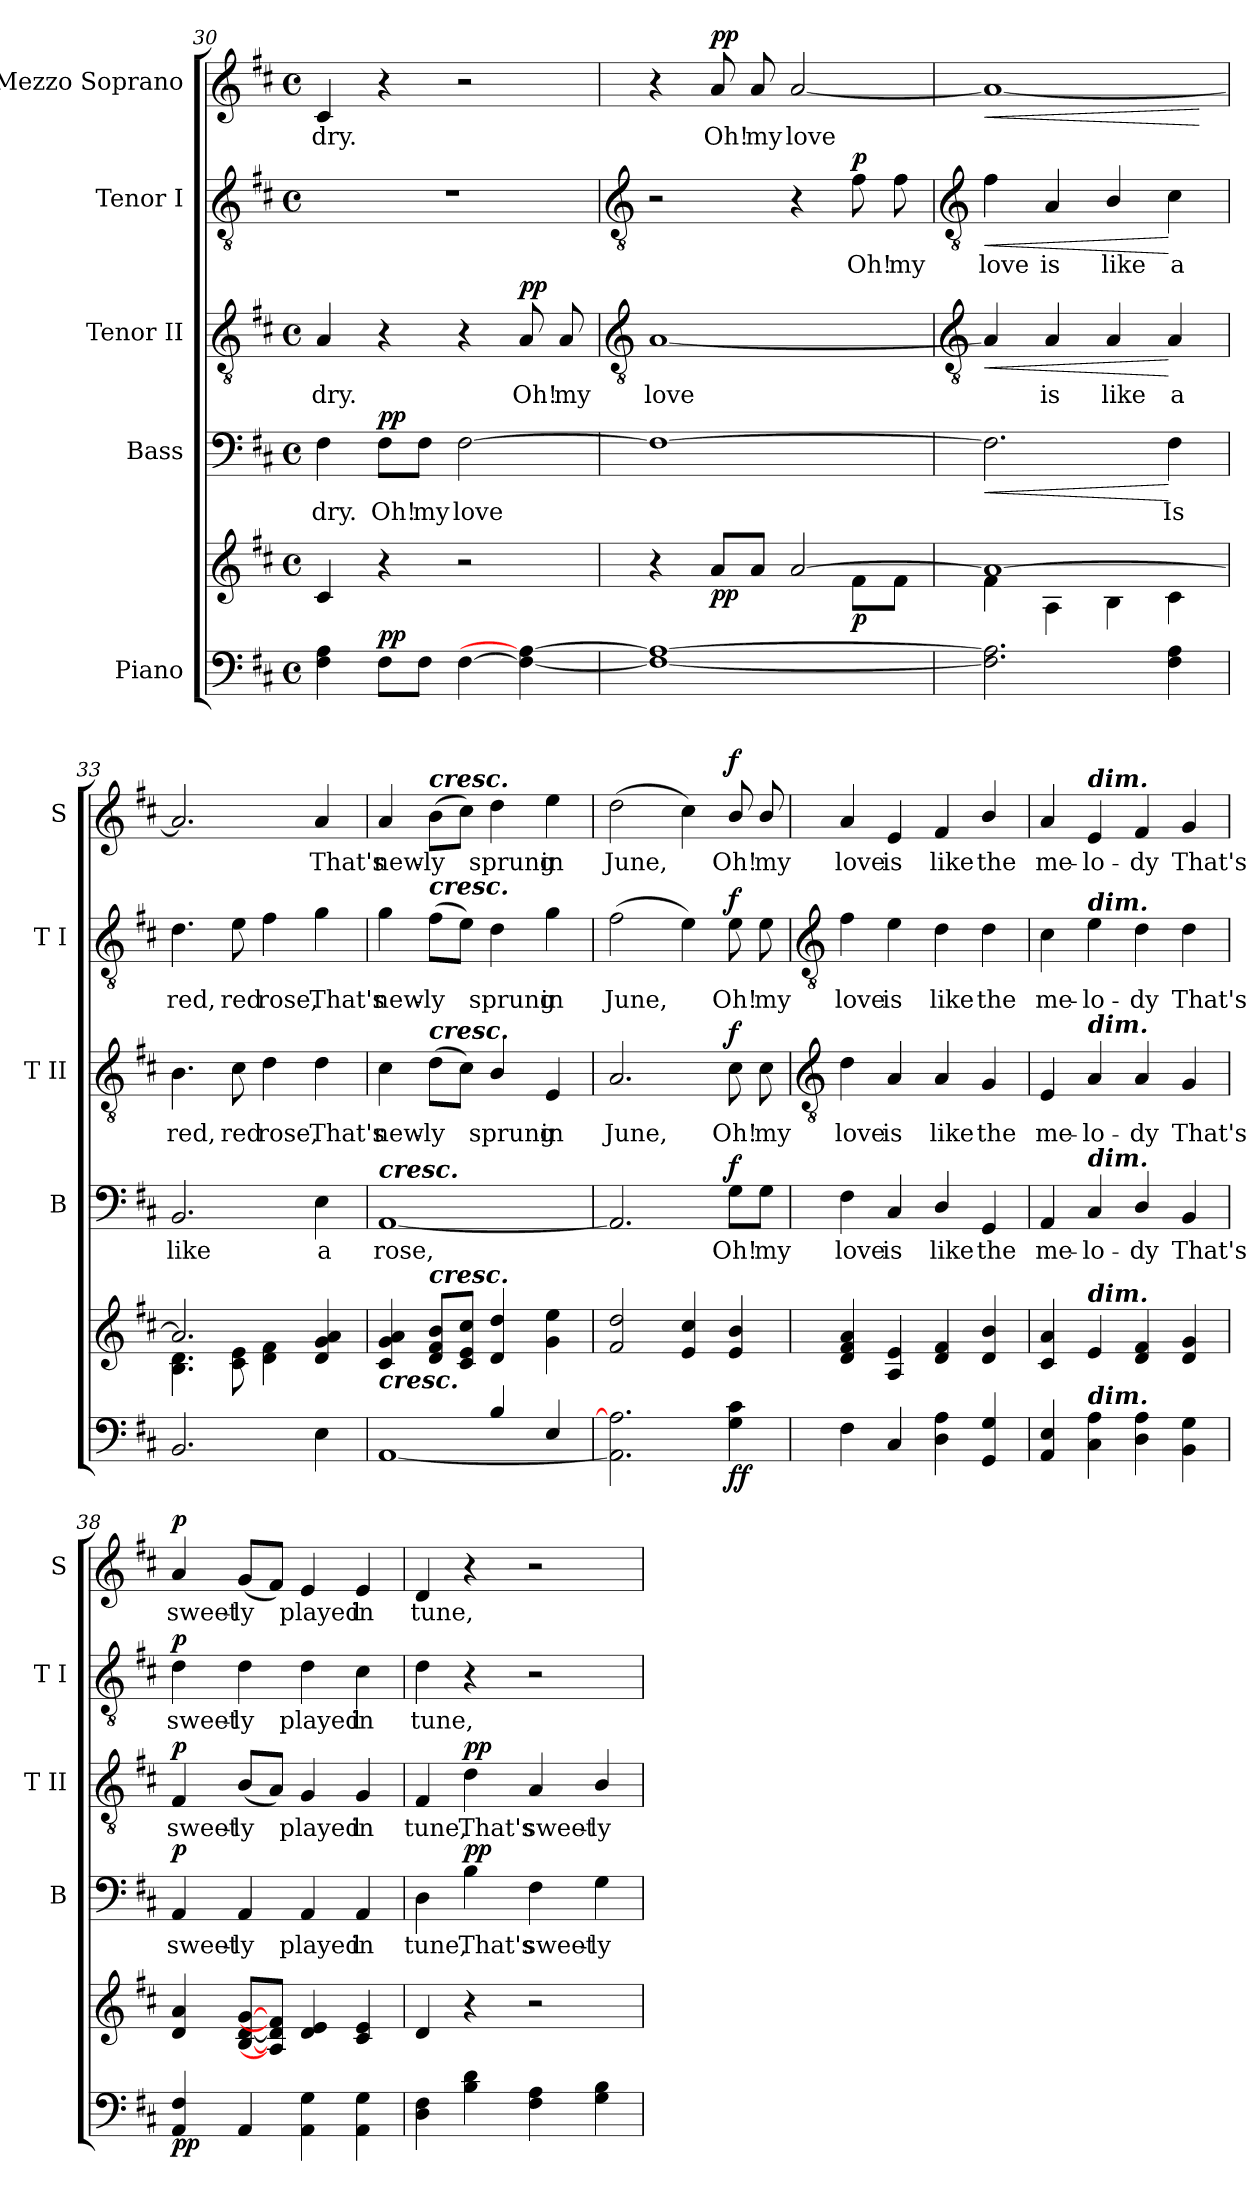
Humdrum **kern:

**kern	**kern	**dynam	**kern	**text	**dynam	**kern	**text	**dynam	**kern	**text	**dynam	**kern	**text	**dynam
*part5	*part5	*part5	*part4	*part4	*part4	*part3	*part3	*part3	*part2	*part2	*part2	*part1	*part1	*part1
*staff6	*staff5	*staff5/6	*staff4	*staff4	*staff4	*staff3	*staff3	*staff3	*staff2	*staff2	*staff2	*staff1	*staff1	*staff1
*I"Piano	*	*	*I"Bass	*	*	*I"Tenor II	*	*	*I"Tenor I	*	*	*I"Mezzo Soprano	*	*
*	*	*	*I'B	*	*	*I'T II	*	*	*I'T I	*	*	*I'S	*	*
*clefF4	*clefG2	*	*clefF4	*	*	*clefGv2	*	*	*clefGv2	*	*	*clefG2	*	*
*k[f#c#]	*k[f#c#]	*	*k[f#c#]	*	*	*k[f#c#]	*	*	*k[f#c#]	*	*	*k[f#c#]	*	*
*D:	*D:	*	*D:	*	*	*D:	*	*	*D:	*	*	*D:	*	*
*M4/4	*M4/4	*	*M4/4	*	*	*M4/4	*	*	*M4/4	*	*	*M4/4	*	*
*met(c)	*met(c)	*	*met(c)	*	*	*met(c)	*	*	*met(c)	*	*	*met(c)	*	*
=30	=30	=30	=30	=30	=30	=30	=30	=30	=30	=30	=30	=30	=30	=30
!	!	!	!	!LO:LY:b	!	!	!LO:LY:b	!	!	!	!	!	!LO:LY:b	!
4F# 4A	4c#	.	4F#	dry.	.	4A/	dry.	.	1r	.	.	4c#	dry.	.
!	!	!LO:DY:a=2	!	!LO:LY:b	!LO:DY:b	!	!	!	!	!	!	!	!	!
8F#L	4r	pp	8F#\L	Oh!	pp	4r	.	.	.	.	.	4r	.	.
!	!	!	!	!LO:LY:b	!	!	!	!	!	!	!	!	!	!
8F#J	.	.	8F#\J	my	.	.	.	.	.	.	.	.	.	.
!	!	!	!	!LO:LY:b	!	!	!	!	!	!	!	!	!	!
[4F#	2r	.	[2F#	love	.	4r	.	.	.	.	.	2r	.	.
!	!	!	!	!	!	!	!LO:LY:b	!LO:DY:b	!	!	!	!	!	!
4F#_ 4A_	.	.	.	.	.	8A/	Oh!	pp	.	.	.	.	.	.
!	!	!	!	!	!	!	!LO:LY:b	!	!	!	!	!	!	!
.	.	.	.	.	.	8A/	my	.	.	.	.	.	.	.
!!LO:LB:g=z
=31	=31	=31	=31	=31	=31	=31	=31	=31	=31	=31	=31	=31	=31	=31
*	*	*	*	*	*	*clefGv2	*	*	*clefGv2	*	*	*	*	*
*	*^	*	*	*	*	*	*	*	*	*	*	*	*	*
!	!	!	!	!	!	!	!	!LO:LY:b	!	!	!	!	!	!	!
1F#_ 1A_	4r	2ryy	.	1F#_	.	.	[1A	love	.	2r	.	.	4r	.	.
!	!	!	!LO:DY:b	!	!	!	!	!	!	!	!	!	!	!LO:LY:b	!LO:DY:b
.	8a/L	.	pp	.	.	.	.	.	.	.	.	.	8a	Oh!	pp
!	!	!	!	!	!	!	!	!	!	!	!	!	!	!LO:LY:b	!
.	8a/J	.	.	.	.	.	.	.	.	.	.	.	8a	my	.
!	!	!	!	!	!	!	!	!	!	!	!	!	!	!LO:LY:b	!
.	[2a/	4ryy	.	.	.	.	.	.	.	4r	.	.	[2a	love	.
!	!	!	!LO:DY:b	!	!	!	!	!	!	!	!LO:LY:b	!LO:DY:b	!	!	!
.	.	8f#\L	p	.	.	.	.	.	.	8f#	Oh!	p	.	.	.
!	!	!	!	!	!	!	!	!	!	!	!LO:LY:b	!	!	!	!
.	.	8f#\J	.	.	.	.	.	.	.	8f#	my	.	.	.	.
!!LO:LB:g=z
=32	=32	=32	=32	=32	=32	=32	=32	=32	=32	=32	=32	=32	=32	=32	=32
*	*	*	*	*	*	*	*clefGv2	*	*	*clefGv2	*	*	*	*	*
!	!	!	!	!	!	!LO:HP:b	!	!	!LO:HP:b	!	!LO:LY:b	!LO:HP:b	!	!	!LO:HP:b
2.F#] 2.A]	1a/_	4f#\	.	2.F#]	.	<	4A]	.	<	4f#\	love	<	1a_	.	<
!	!	!	!	!	!	!	!	!LO:LY:b	!	!	!LO:LY:b	!	!	!	!
.	.	4A\	.	.	.	.	4A/	is	.	4A	is	.	.	.	.
!	!	!	!	!	!	!	!	!LO:LY:b	!	!	!LO:LY:b	!	!	!	!
.	.	4B\	.	.	.	.	4A/	like	.	4B/	like	.	.	.	.
!	!	!	!	!	!LO:LY:b	!	!	!LO:LY:b	!	!	!LO:LY:b	!	!	!	!
4F# 4A	.	4c#\	.	4F#	Is	[	4A/	a	[	4c#	a	[	.	.	.
*	*v	*v	*	*	*	*	*	*	*	*	*	*	*	*	*
.	.	.	.	.	.	.	.	.	.	.	.	.	.	[
=33	=33	=33	=33	=33	=33	=33	=33	=33	=33	=33	=33	=33	=33	=33
*	*^	*	*	*	*	*	*	*	*	*	*	*	*	*
!	!	!	!	!	!LO:LY:b	!	!	!LO:LY:b	!	!	!LO:LY:b	!	!	!	!
2.BB	2.a/]	4.B\ 4.d\	.	2.BB	like	.	4.B	red,	.	4.d	red,	.	2.a]	.	.
!	!	!	!	!	!	!	!	!LO:LY:b	!	!	!LO:LY:b	!	!	!	!
.	.	8c#\ 8e\	.	.	.	.	8c#\	red	.	8e	red	.	.	.	.
!	!	!	!	!	!	!	!	!LO:LY:b	!	!	!LO:LY:b	!	!	!	!
.	.	4d\ 4f#\	.	.	.	.	4d\	rose,	.	4f#	rose,	.	.	.	.
!	!	!	!	!	!LO:LY:b	!	!	!LO:LY:b	!	!	!LO:LY:b	!	!	!LO:LY:b	!
4E	4d/ 4g/ 4a/	4ryy	.	4E	a	.	4d\	That's	.	4g	That's	.	4a	That's	.
=34	=34	=34	=34	=34	=34	=34	=34	=34	=34	=34	=34	=34	=34	=34	=34
*^	*	*	*	*	*	*	*	*	*	*	*	*	*	*	*
!	!	!	!	!	!LO:TX:a:Bi:t=cresc.	!	!	!	!	!	!	!	!	!	!	!
!	!	!LO:TX:b:Bi:t=cresc.	!	!	!	!	!	!	!	!	!	!	!	!	!	!
!	!	!	!	!	!	!LO:LY:b	!	!	!LO:LY:b	!	!	!LO:LY:b	!	!	!LO:LY:b	!
2ryy	[1AA	4c#/ 4g/ 4a/	2ryy	.	[1AA	rose,	.	4c#\	new-	.	4g	new-	.	4a	new-	.
!	!	!	!	!	!	!	!	!	!	!	!	!	!	!LO:TX:a:Bi:t=cresc.	!	!
!	!	!	!	!	!	!	!	!	!	!	!LO:TX:a:Bi:t=cresc.	!	!	!	!	!
!	!	!	!	!	!	!	!	!LO:TX:a:Bi:t=cresc.	!	!	!	!	!	!	!	!
!	!	!LO:TX:a:Bi:t=cresc.	!	!	!	!	!	!	!	!	!	!	!	!	!	!
!	!	!	!	!	!	!	!	!	!LO:LY:b	!	!	!LO:LY:b	!	!	!LO:LY:b	!
.	.	8d/ 8f#/ 8b/L	.	.	.	.	.	(>8dL	-ly	.	(>8f#L	-ly	.	(>8bL	-ly	.
.	.	8c#/ 8e/ 8cc#/J	.	.	.	.	.	8c#J)	.	.	8eJ)	.	.	8cc#J)	.	.
!	!	!	!	!	!	!	!	!	!LO:LY:b	!	!	!LO:LY:b	!	!	!LO:LY:b	!
4B/	.	4d/ 4dd/	2ryy	.	.	.	.	4B/	sprung	.	4d	sprung	.	4dd	sprung	.
!	!	!	!	!	!	!	!	!	!LO:LY:b	!	!	!LO:LY:b	!	!	!LO:LY:b	!
4E/	.	4g\ 4ee\	.	.	.	.	.	4E	in	.	4g	in	.	4ee	in	.
*v	*v	*	*	*	*	*	*	*	*	*	*	*	*	*	*	*
=35	=35	=35	=35	=35	=35	=35	=35	=35	=35	=35	=35	=35	=35	=35	=35
!	!	!	!	!	!	!	!	!LO:LY:b	!	!	!LO:LY:b	!	!	!LO:LY:b	!
2.AA] 2.A]	2f#/ 2dd/	1ryy	.	2.AA]	.	.	2.A	June,	.	(>2f#	June,	.	(>2dd	June,	.
.	4e/ 4cc#/	.	.	.	.	.	.	.	.	4e)	.	.	4cc#)	.	.
!	!	!	!LO:DY:b=2	!	!LO:LY:b	!	!	!LO:LY:b	!	!	!LO:LY:b	!	!	!LO:LY:b	!
!	!	!	!LO:DY:n=1:b	!	!	!LO:DY:b	!	!	!LO:DY:b	!	!	!LO:DY:b	!	!	!LO:DY:b
4G 4c#	4e/ 4b/	.	f f	8G\L	Oh!	f	8c#	Oh!	f	8e	Oh!	f	8b/	Oh!	f
!	!	!	!	!	!LO:LY:b	!	!	!LO:LY:b	!	!	!LO:LY:b	!	!	!LO:LY:b	!
.	.	.	.	8G\J	my	.	8c#	my	.	8e	my	.	8b/	my	.
*	*v	*v	*	*	*	*	*	*	*	*	*	*	*	*	*
!!LO:LB:g=z
=36	=36	=36	=36	=36	=36	=36	=36	=36	=36	=36	=36	=36	=36	=36
*	*	*	*	*	*	*clefGv2	*	*	*clefGv2	*	*	*	*	*
!	!	!	!	!LO:LY:b	!	!	!LO:LY:b	!	!	!LO:LY:b	!	!	!LO:LY:b	!
4F#	4d/ 4f#/ 4a/	.	4F#	love	.	4d	love	.	4f#	love	.	4a/	love	.
!	!	!	!	!LO:LY:b	!	!	!LO:LY:b	!	!	!LO:LY:b	!	!	!LO:LY:b	!
4C#	4A 4e	.	4C#	is	.	4A	is	.	4e	is	.	4e	is	.
!	!	!	!	!LO:LY:b	!	!	!LO:LY:b	!	!	!LO:LY:b	!	!	!LO:LY:b	!
4D 4A	4d 4f#	.	4D/	like	.	4A/	like	.	4d	like	.	4f#	like	.
!	!	!	!	!LO:LY:b	!	!	!LO:LY:b	!	!	!LO:LY:b	!	!	!LO:LY:b	!
4GG 4G	4d 4b	.	4GG	the	.	4G	the	.	4d	the	.	4b/	the	.
=37	=37	=37	=37	=37	=37	=37	=37	=37	=37	=37	=37	=37	=37	=37
!	!	!	!	!LO:LY:b	!	!	!LO:LY:b	!	!	!LO:LY:b	!	!	!LO:LY:b	!
4AA 4E	4c#/ 4a/	.	4AA	me-	.	4E	me-	.	4c#	me-	.	4a/	me-	.
!	!	!	!	!	!	!	!	!	!	!	!	!LO:TX:a:Bi:t=dim.	!	!
!	!	!	!	!	!	!	!	!	!LO:TX:a:Bi:t=dim.	!	!	!	!	!
!	!	!	!	!	!	!LO:TX:a:Bi:t=dim.	!	!	!	!	!	!	!	!
!	!	!	!LO:TX:a:Bi:t=dim.	!	!	!	!	!	!	!	!	!	!	!
!	!LO:TX:a:Bi:t=dim.	!	!	!	!	!	!	!	!	!	!	!	!	!
!LO:TX:a:Bi:t=dim.	!	!	!	!	!	!	!	!	!	!	!	!	!	!
!	!	!	!	!LO:LY:b	!	!	!LO:LY:b	!	!	!LO:LY:b	!	!	!LO:LY:b	!
4C# 4A	4e	.	4C#	-lo-	.	4A/	-lo-	.	4e	-lo-	.	4e	-lo-	.
!	!	!	!	!LO:LY:b	!	!	!LO:LY:b	!	!	!LO:LY:b	!	!	!LO:LY:b	!
4D 4A	4d 4f#	.	4D/	-dy	.	4A/	-dy	.	4d	-dy	.	4f#	-dy	.
!	!	!	!	!LO:LY:b	!	!	!LO:LY:b	!	!	!LO:LY:b	!	!	!LO:LY:b	!
4BB 4G	4d 4g	.	4BB	That's	.	4G	That's	.	4d	That's	.	4g	That's	.
=38	=38	=38	=38	=38	=38	=38	=38	=38	=38	=38	=38	=38	=38	=38
!	!	!LO:DY:b=2	!	!LO:LY:b	!	!	!LO:LY:b	!	!	!LO:LY:b	!	!	!LO:LY:b	!
!	!	!LO:DY:n=1:b	!	!	!LO:DY:b	!	!	!LO:DY:b	!	!	!LO:DY:b	!	!	!LO:DY:b
4AA 4F#	4d/ 4a/	p p	4AA	sweet-	p	4F#	sweet-	p	4d	sweet-	p	4a/	sweet-	p
!	!	!	!	!LO:LY:b	!	!	!LO:LY:b	!	!	!LO:LY:b	!	!	!LO:LY:b	!
4AA	[8B [8d [8gL	.	4AA	-ly	.	(<8BL	-ly	.	4d	-ly	.	(<8gL	-ly	.
.	8A] 8d] 8f#]J	.	.	.	.	8AJ)	.	.	.	.	.	8f#J)	.	.
!	!	!	!	!LO:LY:b	!	!	!LO:LY:b	!	!	!LO:LY:b	!	!	!LO:LY:b	!
4AA 4G	4d 4e	.	4AA	played	.	4G	played	.	4d	played	.	4e	played	.
!	!	!	!	!LO:LY:b	!	!	!LO:LY:b	!	!	!LO:LY:b	!	!	!LO:LY:b	!
4AA 4G	4c# 4e	.	4AA	in	.	4G	in	.	4c#	in	.	4e	in	.
=39	=39	=39	=39	=39	=39	=39	=39	=39	=39	=39	=39	=39	=39	=39
!	!	!	!	!LO:LY:b	!	!	!LO:LY:b	!	!	!LO:LY:b	!	!	!LO:LY:b	!
4D 4F#	4d	.	4D	tune,	.	4F#	tune,	.	4d	tune,	.	4d	tune,	.
!	!	!	!	!LO:LY:b	!LO:DY:b	!	!LO:LY:b	!LO:DY:b	!	!	!	!	!	!
4B 4d	4r	.	4B	That's	pp	4d	That's	pp	4r	.	.	4r	.	.
!	!	!	!	!LO:LY:b	!	!	!LO:LY:b	!	!	!	!	!	!	!
4F# 4A	2r	.	4F#	sweet-	.	4A	sweet-	.	2r	.	.	2r	.	.
!	!	!	!	!LO:LY:b	!	!	!LO:LY:b	!	!	!	!	!	!	!
4G 4B	.	.	4G	-ly	.	4B/	-ly	.	.	.	.	.	.	.
=	=	=	=	=	=	=	=	=	=	=	=	=	=	=
*-	*-	*-	*-	*-	*-	*-	*-	*-	*-	*-	*-	*-	*-	*-
